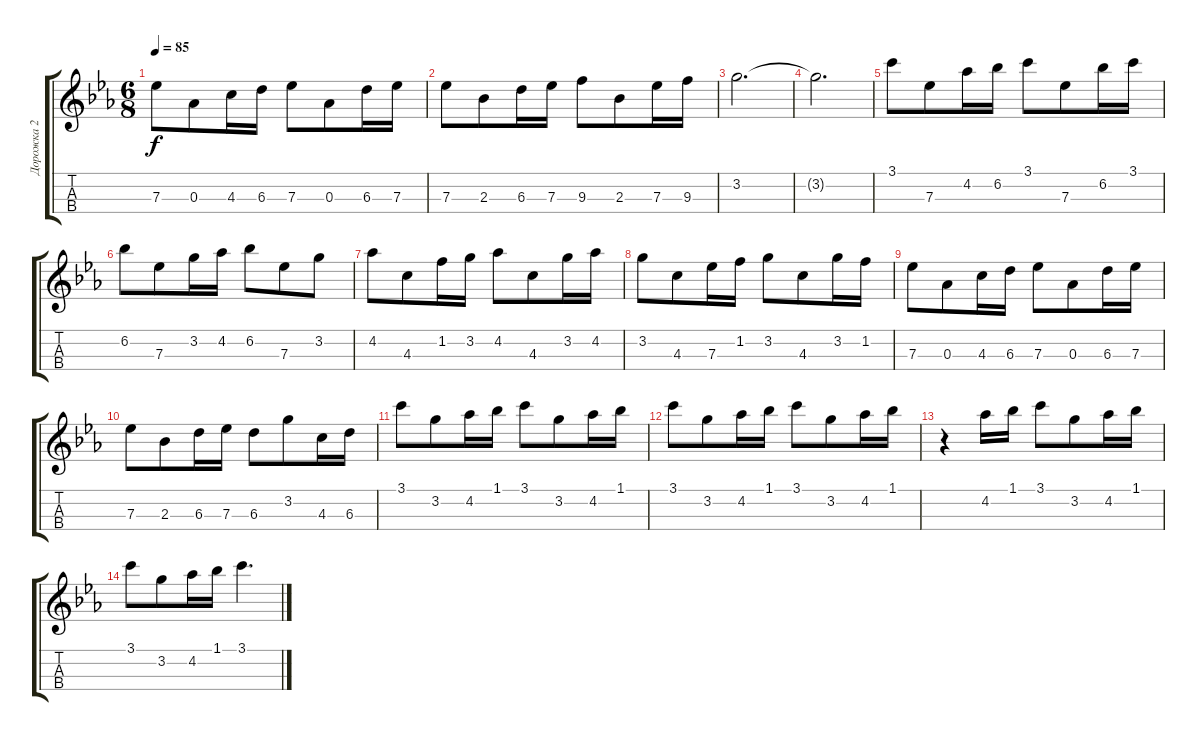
\track ("Дорожка 2" "Дорожка 2") {instrument acousticguitarnylon}
\staff {score tabs}
\tuning (A4 E4 Ab3 G4) {hide}
\ts (6 8)
\tempo 85
\clef g2
\ks eb
7.3.8{dy f} 0.3.8 4.3.16 6.3.16 7.3.8 0.3.8 6.3.16 7.3.16 |
7.3.8 2.3.8 6.3.16 7.3.16 9.3.8 2.3.8 7.3.16 9.3.16 |
3.2.2{d} |
3.2{t}.2{d} |
3.1.8 7.3.8 4.2.16 6.2.16 3.1.8 7.3.8 6.2.16 3.1.16 |
6.2.8 7.3.8 3.2.16 4.2.16 6.2.8 7.3.8 3.2.8 |
4.2.8 4.3.8 1.2.16 3.2.16 4.2.8 4.3.8 3.2.16 4.2.16 |
3.2.8 4.3.8 7.3.16 1.2.16 3.2.8 4.3.8 3.2.16 1.2.16 |
7.3.8 0.3.8 4.3.16 6.3.16 7.3.8 0.3.8 6.3.16 7.3.16 |
7.3.8 2.3.8 6.3.16 7.3.16 6.3.8 3.2.8 4.3.16 6.3.16 |
3.1.8 3.2.8 4.2.16 1.1.16 3.1.8 3.2.8 4.2.16 1.1.16 |
3.1.8 3.2.8 4.2.16 1.1.16 3.1.8 3.2.8 4.2.16 1.1.16 |
r.4 4.2.16 1.1.16 3.1.8 3.2.8 4.2.16 1.1.16 |
3.1.8 3.2.8 4.2.16 1.1.16 3.1.4{d}
